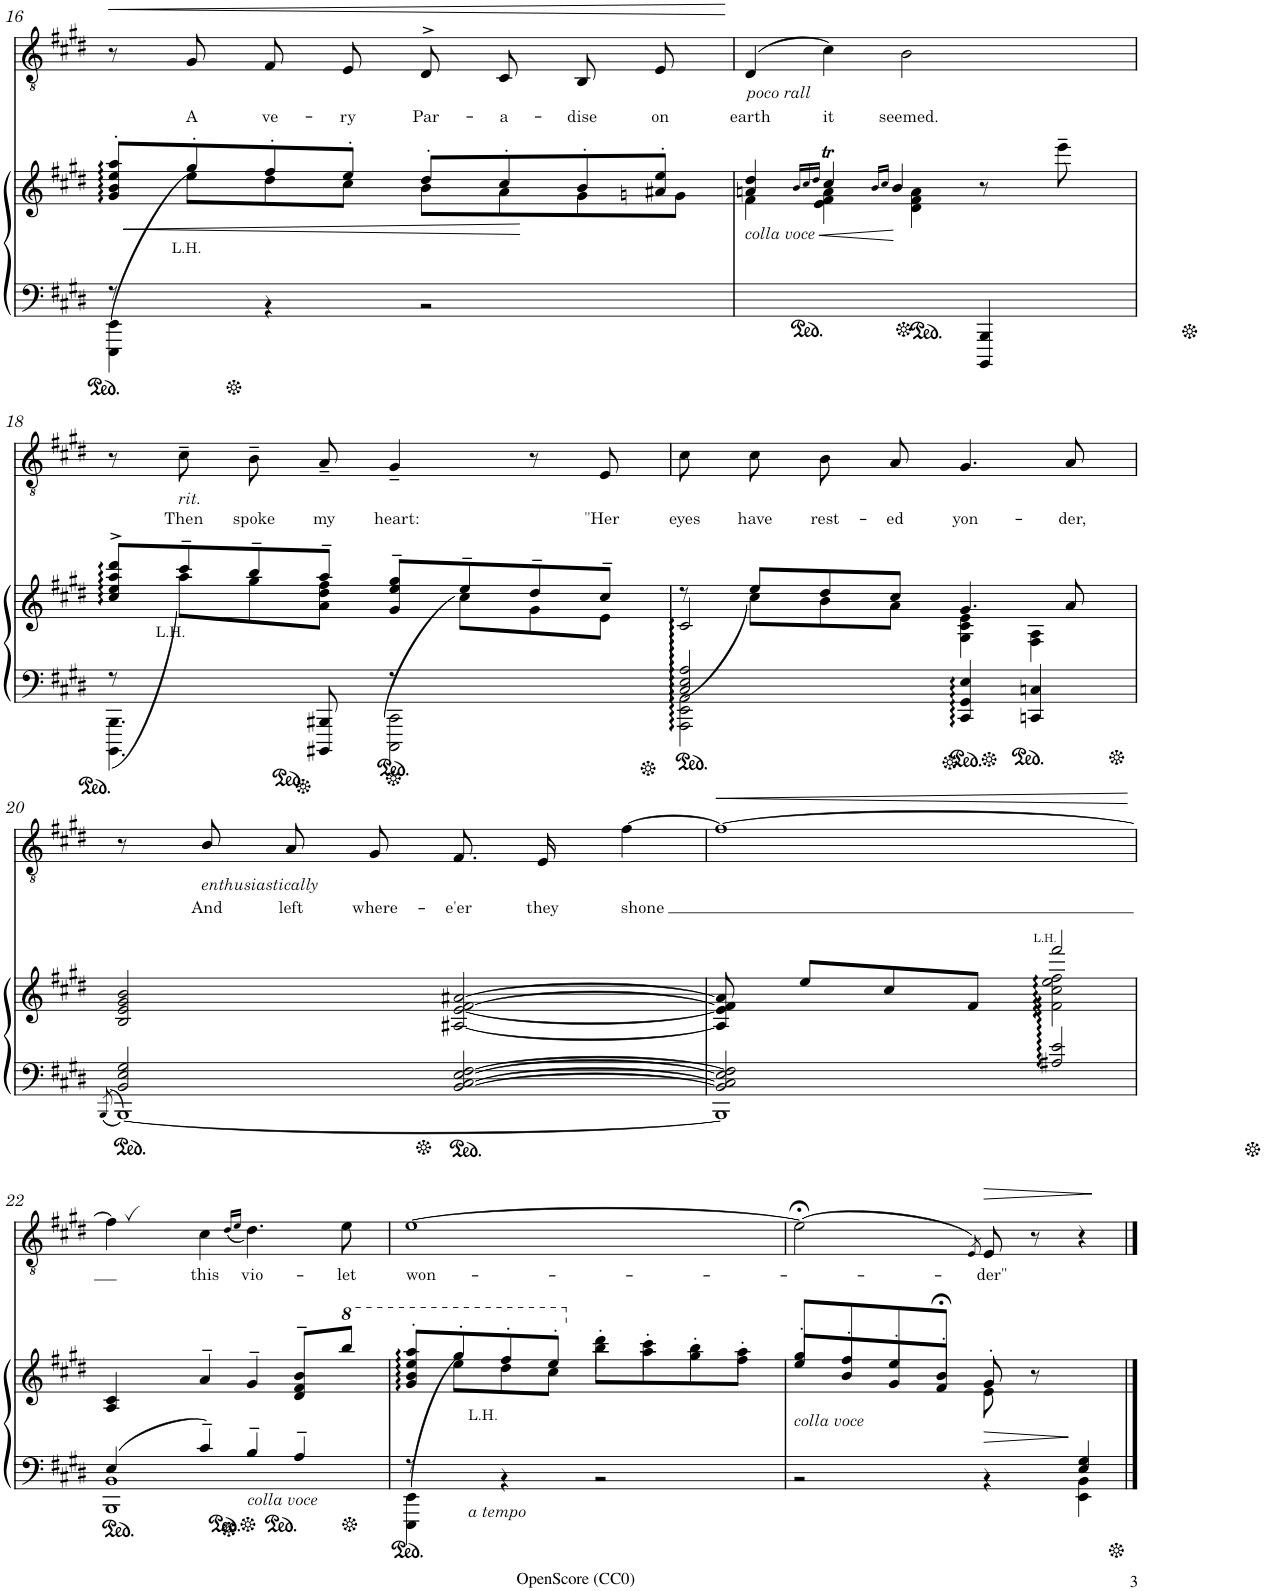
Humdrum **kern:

**kern	**kern	**dynam	**kern	**text	**dynam
*part2	*part2	*part2	*part1	*part1	*part1
*staff3	*staff2	*staff2/3	*staff1	*staff1	*staff1
*I"Piano	*	*	*I"Baritone	*	*
*I'Pno	*	*	*	*	*
!!LO:PB:g=z
*clefF4	*clefG2	*	*clefGv2	*	*
*k[f#c#g#d#]	*k[f#c#g#d#]	*	*k[f#c#g#d#]	*	*
*M8/8	*M8/8	*	*M8/8	*	*
*ped	*	*	*	*	*
=16	=16	=16	=16	=16	=16
*^	*	*	*	*	*
!	!	!	!LO:HP:b	!	!	!LO:HP:b
*	*	*^	*	*	*	*
8r	(>4EEE\ 4EE\	8g#/'> 8b/'> 8ee/'> 8aa/'>L	8ryy	<	8r	.	<
!	!	!	!	!	!	!LO:LY:b	!
2..ryy	.	8gg#'>/	8ee\L	.	8G#/	A	.
*	*	*Xped	*	*	*	*	*
!	!LO:TX:a:t=L.H.	!	!	!	!	!	!
!	!	!	!	!	!	!LO:LY:b	!
.	4r	8ff#'>/	8dd#\	.	8F#/	ve-	.
!	!	!	!	!	!	!LO:LY:b	!
.	.	8ee'>/J	8cc#\J	.	8E/	-ry	.
!	!	!	!	!	!	!LO:LY:b	!
.	2r	8dd#'>/L	8b\L	.	8D#^>/	Par-	.
!	!	!	!	!	!	!LO:LY:b	!
.	.	8cc#'>/	8a\	.	8C#/	-a-	.
!	!	!	!	!	!	!LO:LY:b	!
.	.	8b'>/	8g#\	[	8BB/	-dise	.
!	!	!	!	!	!	!LO:LY:b	!
.	.	8a#X/'> 8ee/'>J	8gn\J	.	8E/	on	.
*v	*v	*	*	*	*	*	*
*	*v	*v	*	*	*	*
.	.	.	.	.	[
=17	=17	=17	=17	=17	=17
!	!	!	!LO:TX:b:i:t=poco rall	!	!
!	!LO:TX:b:i:t=colla voce	!	!	!	!
!	!	!LO:HP:b	!	!LO:LY:b	!
*	*^	*	*	*	*
2.ryy	4an/ 4dd#/	4f#\	<	(4D#/	earth	.
.	16qb/LL	.	.	.	.	.
.	16qcc#/	.	.	.	.	.
.	16qdd#/JJ	.	.	.	.	.
*	*ped	*	*	*	*	*
!	!	!	!	!	!LO:LY:b	!
.	4cc#T/	4e\ 4f#\ 4a\	.	4c#\)	it	.
.	16qb/LL	.	.	.	.	.
.	16qcc#/JJ	.	.	.	.	.
*	*ped	*	*	*	*	*
!	!	!	!	!	!LO:LY:b	!
.	4b/	4d#\ 4f#\ 4a\	[	2B\	seemed.	.
*	*Xped	*	*	*	*	*
4BBBB/ 4BBB/	8r	4ryy	.	.	.	.
.	8eee~>\	.	.	.	.	.
!!LO:LB:g=z
=18	=18	=18	=18	=18	=18	=18
*Xped	*	*	*	*	*	*
*ped	*	*	*	*	*	*
*^	*	*	*	*	*	*
8r	(4.BBBB\ 4.BBB\	8cc#/^> 8ee/^> 8aa/^> 8ddd#/^>L	8ryy	.	8r	.	.
!	!	!	!	!	!LO:TX:b:i:t=rit.	!	!
!	!	!LO:TX:b:t=L.H.	!	!	!	!	!
!	!	!	!	!	!	!LO:LY:b	!
4.ryy	.	8ccc#~>/	8aa\L)	.	8c#~\	Then	.
*	*	*ped	*	*	*	*	*
!	!	!	!	!	!	!LO:LY:b	!
.	.	8bb~>/	8gg#\	.	8B~\	spoke	.
*	*	*Xped	*	*	*	*	*
!	!	!	!	!	!	!LO:LY:b	!
.	8BBBB#X/ 8BBB#X/	8aa~>/J	8a\ 8dd#\ 8ff#\J	.	8A~/	my	.
*ped	*	*	*	*	*	*	*
*	*	*Xped	*	*	*	*	*
!	!	!	!	!	!	!LO:LY:b	!
8r	2CCC#\ 2CC#\	8g#/~> 8ee/~> 8gg#/~>L	8ryy	.	4G#~/	heart:	.
4.ryy	.	8ee~>/	(8cc#\L	.	.	.	.
.	.	8dd#~>/	8g#\	.	8r	.	.
!	!	!	!	!	!	!LO:LY:b	!
.	.	8cc#~>/J	8e\J	.	8E/	"Her	.
*	*	*v	*v	*	*	*	*
=19	=19	=19	=19	=19	=19	=19
*ped	*	*	*	*	*	*
*	*^	*	*	*	*	*
*	*	*	*Xped	*	*	*	*
*	*	*	*^	*	*	*	*
*	*	*	*	*^	*	*	*	*
!	!	!	!	!	!	!	!	!LO:LY:b	!
2C#/ 2E/ 2A/	8ryy	2AAA\ 2EE\ 2AA\	8r	2c#/	8ryy	.	8c#\	eyes	.
!	!	!	!	!	!	!	!	!LO:LY:b	!
.	4.ryy	.	8ee/L	.	8cc#\L)	.	8c#\	have	.
!	!	!	!	!	!	!	!	!LO:LY:b	!
.	.	.	8dd#/	.	8b\	.	8B\	rest-	.
*	*	*	*Xped	*	*	*	*	*	*
!	!	!	!	!	!	!	!	!LO:LY:b	!
.	.	.	8cc#/J	.	8a\J	.	8A/	-ed	.
!	!	!	!	!	!	!	!	!LO:LY:b	!
2ryy	4CC#/ 4GG#/ 4E/	2ryy	4.g#/	4G#\ 4c#\ 4e\	2ryy	.	4.G#/	yon-	.
.	4CCn/ 4Cn/	.	.	4F#\ 4A\	.	.	.	.	.
!	!	!	!	!	!	!	!	!LO:LY:b	!
.	.	.	8a/	.	.	.	8A/	-der,	.
*	*v	*v	*	*	*	*	*	*	*
*	*	*v	*v	*v	*	*	*	*
!!LO:LB:g=z
=20	=20	=20	=20	=20	=20	=20
.	8qBBB/	.	.	.	.	.
2BB/ 2E/ 2G#/	[1BBB	2B/ 2e/ 2g#/ 2b/	.	8r	.	.
!	!	!	!	!LO:TX:b:i:t=enthusiastically	!	!
!	!	!	!	!	!LO:LY:b	!
.	.	.	.	8B/	And	.
!	!	!	!	!	!LO:LY:b	!
.	.	.	.	8A/	left	.
!	!	!	!	!	!LO:LY:b	!
.	.	.	.	8G#/	where-	.
!	!	!	!	!	!LO:LY:b	!
[2BB/ [2C#/ [2E/ [2F#/	.	[2A#X/ [2e/ [2f#/ [2a#X/	.	8.F#/	-e'er	.
!	!	!	!	!	!LO:LY:b	!
.	.	.	.	16E/	they	.
!	!	!	!	!	!LO:LY:b	!
.	.	.	.	[4f#\	shone	.
=21	=21	=21	=21	=21	=21	=21
*	*	*^	*	*	*	*
!	!	!	!	!	!	!	!LO:HP:b
2BB/] 2C#/] 2E/] 2F#/]	1BBB]	8A#/] 8e/] 8f#/] 8a#/]	2ryy	.	1f#_	.	<
.	.	8ee/L	.	.	.	.	.
.	.	8cc#/	.	.	.	.	.
.	.	8f#/J	.	.	.	.	.
!	!	!LO:TX:a:t=L.H.	!	!	!	!	!
2A#X/: 2e/:	.	2f#\ 2cc#\ 2ee\ 2ff#\	2fff#/	.	.	.	.
*v	*v	*	*	*	*	*	*
*	*v	*v	*	*	*	*
.	.	.	.	.	[
!!LO:LB:g=z
=22	=22	=22	=22	=22	=22
*^	*	*	*	*	*
4E/	1BBB 1BB	4A/ 4c#/	.	4f#,\]	.	.
!	!	!	!	!	!LO:LY:b	!
4c#~>/	.	4a~>/	.	4c#\	this	.
.	.	.	.	(16qd#/LL	.	.
.	.	.	.	16qe/JJ	.	.
!LO:TX:b:i:t=colla voce	!	!	!	!	!	!
!	!	!	!	!	!LO:LY:b	!
4B~>/	.	4g#~>/	.	4.d#\)	vio-	.
4A~>/	.	8d#/~> 8f#/~> 8b/~>L	.	.	.	.
*	*	*8va	*	*	*	*
!	!	!	!	!	!LO:LY:b	!
.	.	8bbb/J	.	8e\	-let	.
=23	=23	=23	=23	=23	=23	=23
*	*	*^	*	*	*	*
!	!	!	!	!	!	!LO:LY:b	!
8r	4EEE\ 4EE\	8gg#/'> 8bb/'> 8eee/'> 8aaa/'>L	8ryy	.	[1e	won-	.
2..ryy	.	8ggg#'>/	(8ee\L	.	.	.	.
!	!LO:TX:a:t=L.H.	!	!	!	!	!	!
!	!LO:TX:b:i:t=a tempo	!	!	!	!	!	!
.	4r	8fff#'>/	8dd#\	.	.	.	.
.	.	8eee'>/J	8cc#\J	.	.	.	.
*	*	*X8va	*	*	*	*	*
.	2r	8ddd#'>\L	8bb\L	.	.	.	.
.	.	8ccc#'>\	8aa\	.	.	.	.
.	.	8bb'>\	8gg#\	.	.	.	.
.	.	8aa'>\J	8ff#\J	.	.	.	.
=24	=24	=24	=24	=24	=24	=24	=24
*	*^	*	*	*	*	*	*
!	!	!	!LO:TX:b:i:t=colla voce	!	!	!	!	!
2.ryy	8ryy	2r	8gg#'>/L	8ee/L	.	(2e;<\]	.	.
.	8ryy@	.	8ff#'>/	8b/	.	.	.	.
.	8ryy@	.	8ee'>/	8g#/	.	.	.	.
.	8ryy@	.	8b;<'>/J	8f#/J	.	.	.	.
.	.	.	.	.	.	8qE/)	.	.
!	!	!	!	!	!LO:HP:b	!	!LO:LY:b	!
.	8ryy@	4r	8g#'>/	8e\	>	8E/	-der"	.
.	8ryy	.	8r	4ryy	.	8r	.	.
4E/ 4G#/	4EE\ 4BB\	4ryy	4ryy	.	.	4r	.	.
.	.	.	.	8ryy	.	.	.	.
*v	*v	*v	*	*	*	*	*	*
*	*v	*v	*	*	*	*
.	.	]	.	.	.
==	==	==	==	==	==
*-	*-	*-	*-	*-	*-
